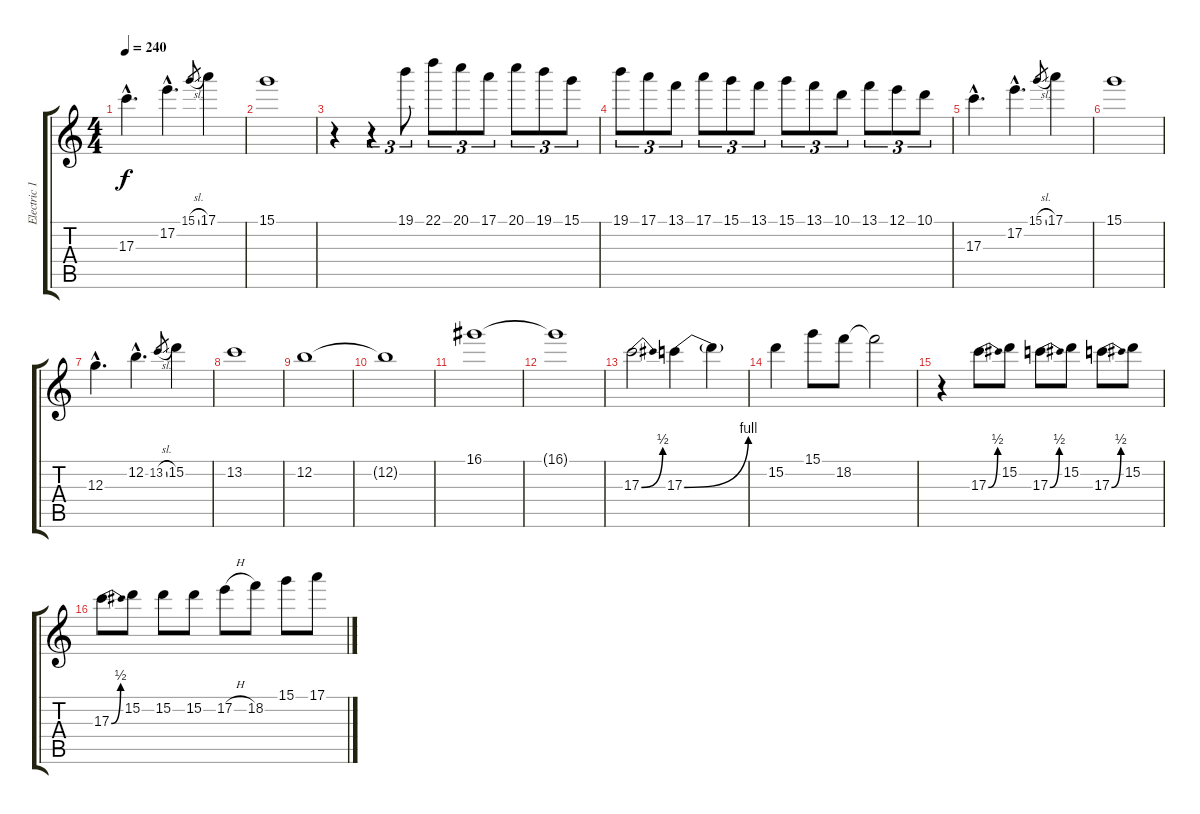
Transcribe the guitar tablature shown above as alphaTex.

\track ("Electric 1" "Electric 1") {instrument overdrivenguitar}
\staff {score tabs}
\tuning (E4 B3 G3 D3 A2 E2) {hide}
\ts (4 4)
\tempo 240
\clef g2
\ks c
17.3{hac}.4{d dy f} 17.2{hac}.4{d} 15.1{sl}.8{gr} 17.1.4 |
15.1.1 |
r.4 r.4{tu (3 2)} 19.1.8{tu (3 2)} 22.1.8{tu (3 2)} 20.1.8{tu (3 2)} 17.1.8{tu (3 2)} 20.1.8{tu (3 2)} 19.1.8{tu (3 2)} 15.1.8{tu (3 2)} |
19.1.8{tu (3 2)} 17.1.8{tu (3 2)} 13.1.8{tu (3 2)} 17.1.8{tu (3 2)} 15.1.8{tu (3 2)} 13.1.8{tu (3 2)} 15.1.8{tu (3 2)} 13.1.8{tu (3 2)} 10.1.8{tu (3 2)} 13.1.8{tu (3 2)} 12.1.8{tu (3 2)} 10.1.8{tu (3 2)} |
17.3{hac}.4{d} 17.2{hac}.4{d} 15.1{sl}.8{gr} 17.1.4 |
15.1.1 |
12.3{hac}.4{d} 12.2{hac}.4{d} 13.2{sl}.8{gr} 15.2.4 |
13.2.1 |
12.2.1 |
12.2{t}.1 |
16.1.1 |
16.1{t}.1 |
17.3{be (bend 0 0 60 2)}.2 17.3{be (bend 0 0 60 4)}.4 17.3{t}.4 |
15.2.4 15.1.8 18.2.8 18.2{t}.2 |
r.4 17.3{be (bend 0 0 60 2)}.8 15.2.8 17.3{be (bend 0 0 60 2)}.8 15.2.8 17.3{be (bend 0 0 60 2)}.8 15.2.8 |
17.3{be (bend 0 0 60 2)}.8 15.2.8 15.2.8 15.2.8 17.2{h}.8 18.2.8 15.1.8 17.1.8
